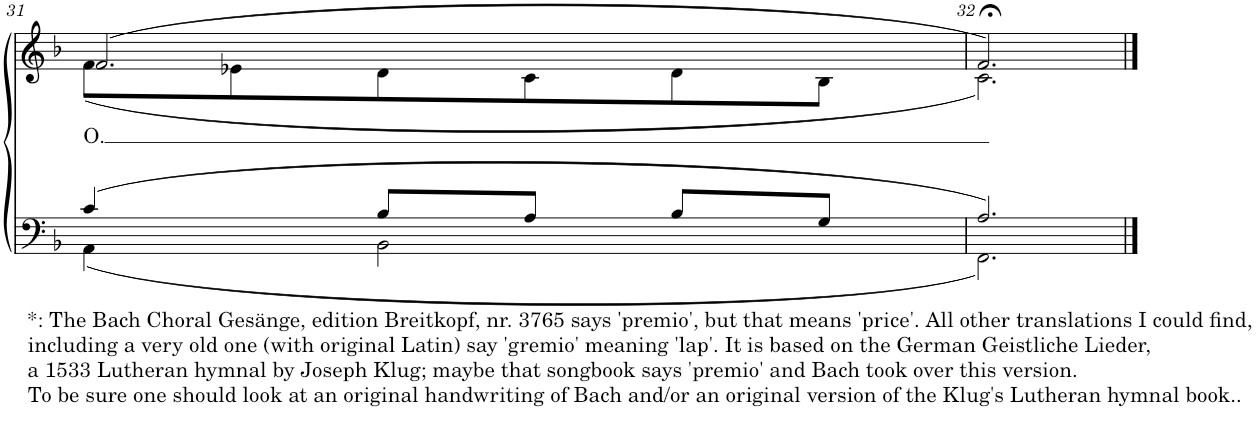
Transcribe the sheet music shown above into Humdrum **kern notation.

**kern	**kern	**text
*part2	*part1	*part1
*staff2	*staff1	*staff1
*I"Tenor/Bass	*I"Soprano/Alto	*
!!LO:PB:g=z
*clefF4	*clefG2	*
*k[b-]	*k[b-]	*
*M3/4	*M3/4	*
=31	=31	=31
*^	*	*
!	!	!	!LO:LY:b
*	*	*^	*
(4c/	(4AA\	(2.f;</	(8f\L	O.
.	.	.	8e-X\	.
8B-/L	2BB-\	.	8d\	.
8A/J	.	.	8c\	.
8B-/L	.	.	8d\	.
8G/J	.	.	8B-;\J	.
=32	=32	=32	=32	=32
2.A/)	2.FF\)	2.f;</)	2.c\)	.
*v	*v	*	*	*
*	*v	*v	*
==	==	==
*-	*-	*-
